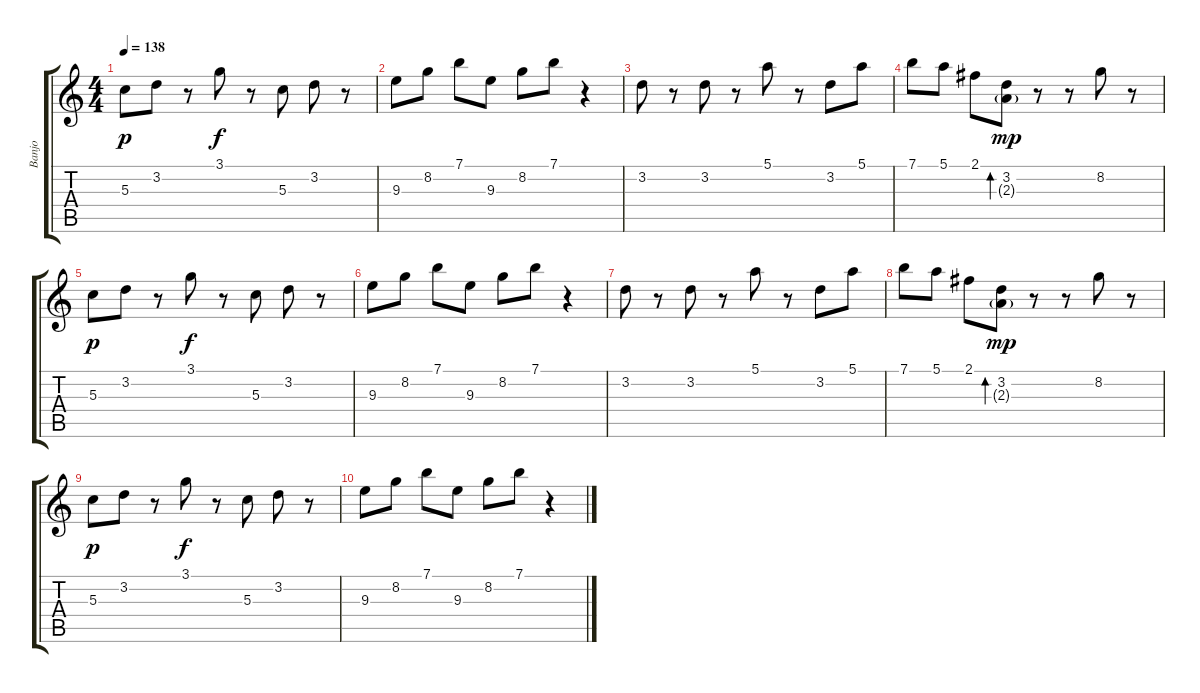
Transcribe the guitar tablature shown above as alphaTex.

\track ("Banjo" "Banjo") {instrument banjo}
\staff {score tabs}
\tuning (E4 B3 G3 D3 A2 E2) {hide}
\displaytranspose 12
\ts (4 4)
\tempo 138
\clef g2
\ks c
5.3.8{dy p} 3.2.8 r.8 3.1.8{dy f} r.8 5.3.8 3.2.8 r.8 |
9.3.8 8.2.8 7.1.8 9.3.8 8.2.8 7.1.8 r.4 |
3.2.8 r.8 3.2.8 r.8 5.1.8 r.8 3.2.8 5.1.8 |
7.1.8 5.1.8 2.1.8 (3.2 2.3{g}).8{bd 240 dy mp} r.8 r.8 8.2.8 r.8 |
5.3.8{dy p} 3.2.8 r.8 3.1.8{dy f} r.8 5.3.8 3.2.8 r.8 |
9.3.8 8.2.8 7.1.8 9.3.8 8.2.8 7.1.8 r.4 |
3.2.8 r.8 3.2.8 r.8 5.1.8 r.8 3.2.8 5.1.8 |
7.1.8 5.1.8 2.1.8 (3.2 2.3{g}).8{bd 240 dy mp} r.8 r.8 8.2.8 r.8 |
5.3.8{dy p} 3.2.8 r.8 3.1.8{dy f} r.8 5.3.8 3.2.8 r.8 |
9.3.8 8.2.8 7.1.8 9.3.8 8.2.8 7.1.8 r.4
